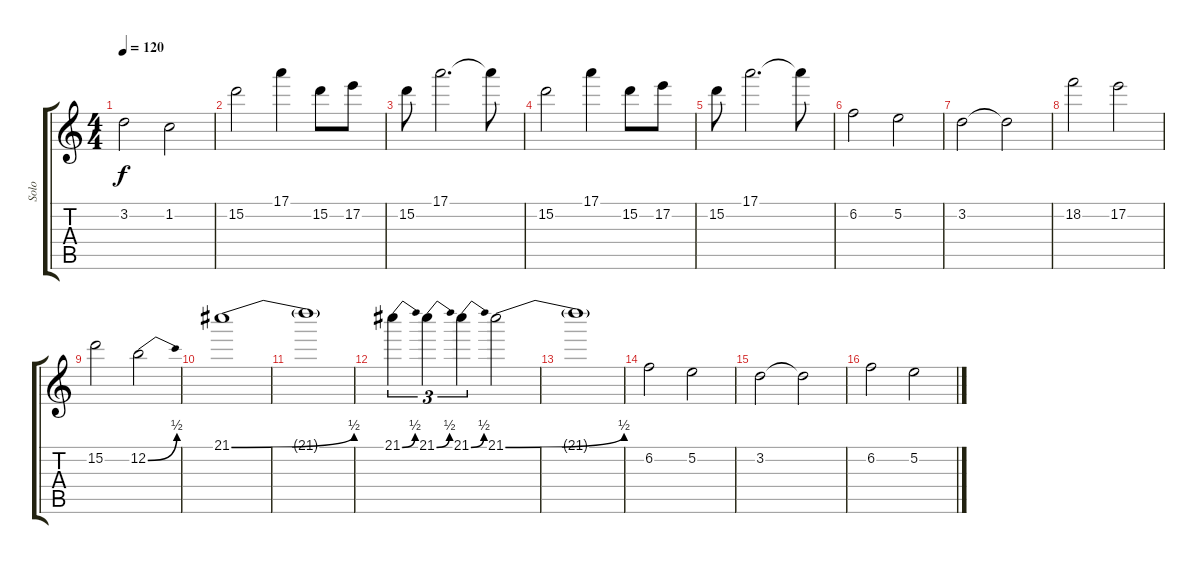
\track ("Solo" "Solo") {instrument overdrivenguitar}
\staff {score tabs}
\tuning (E4 B3 G3 D3 A2 E2) {hide}
\ts (4 4)
\tempo 120
\clef g2
\ks c
3.2.2{dy f} 1.2.2 |
15.2.2{volume 16} 17.1.4 15.2.8 17.2.8 |
15.2.8{volume 15} 17.1.2{d} 17.1{t}.8 |
15.2.2{volume 14} 17.1.4 15.2.8 17.2.8 |
15.2.8{volume 12} 17.1.2{d} 17.1{t}.8 |
6.2.2{volume 11} 5.2.2 |
3.2.2{volume 10} 3.2{t}.2 |
18.2.2{volume 9} 17.2.2 |
15.2.2{volume 8} 12.2{be (bend 0 0 60 2)}.2 |
21.1{be (bend 0 0 60 2)}.1{volume 7} |
21.1{t}.1{volume 6} |
21.1{be (bend 0 0 60 2)}.4{tu (3 2) volume 5} 21.1{be (bend 0 0 60 2)}.4{tu (3 2)} 21.1{be (bend 0 0 60 2)}.4{tu (3 2)} 21.1{be (bend 0 0 60 2)}.2 |
21.1{t}.1{volume 4} |
6.2.2{volume 3} 5.2.2 |
3.2.2{volume 2} 3.2{t}.2 |
6.2.2{volume 1} 5.2.2
